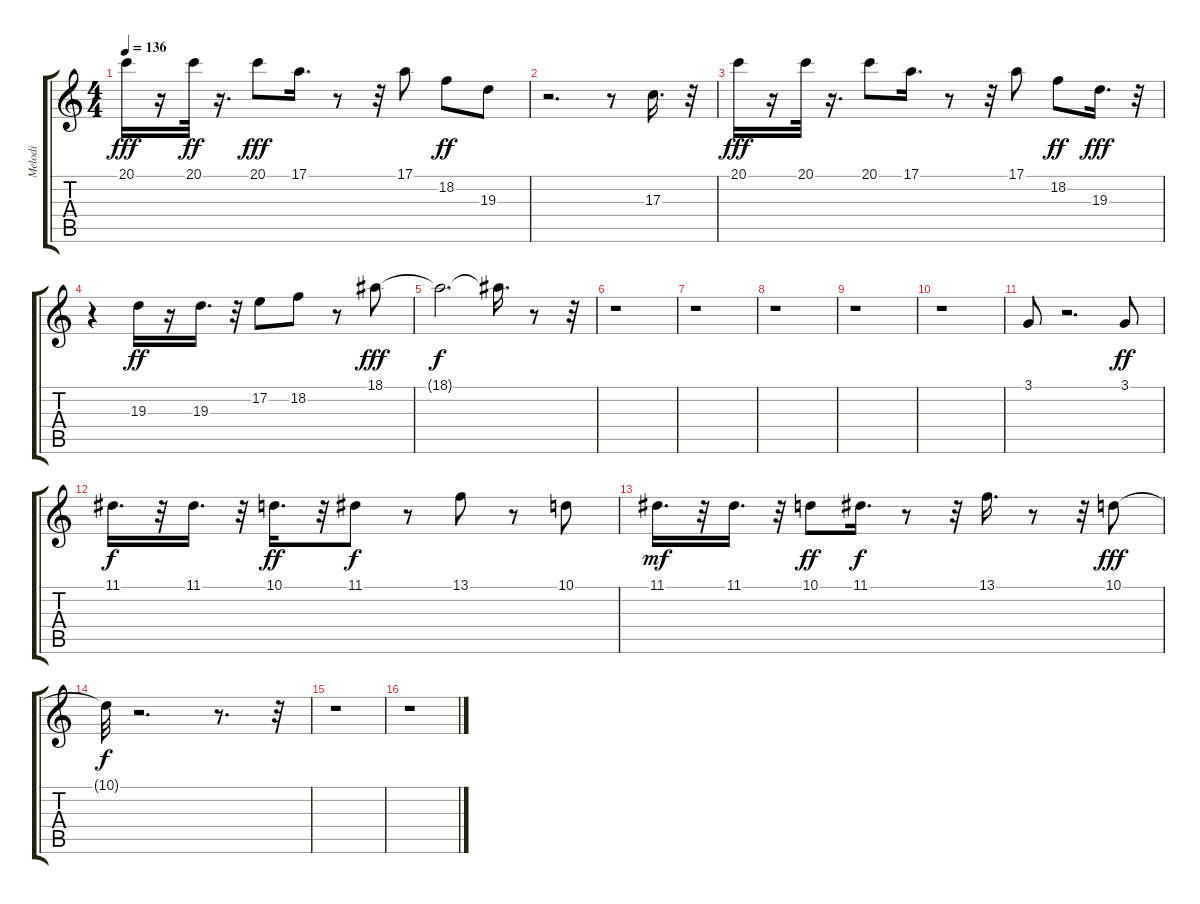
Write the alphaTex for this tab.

\track ("Melodi" "Melodi") {instrument oboe}
\staff {score tabs}
\tuning (E4 B3 G3 D3 A2 E2) {hide}
\ts (4 4)
\tempo 136
\clef g2
\ks c
20.1.16{dy fff} r.16 20.1.32{dy ff} r.16{d} 20.1.8{dy fff} 17.1.16{d} r.8 r.32 17.1.8 18.2.8{dy ff} 19.3.8 |
r.2{d} r.8 17.3.16{d} r.32 |
20.1.16{dy fff} r.16 20.1.32 r.16{d} 20.1.8 17.1.16{d} r.8 r.32 17.1.8 18.2.8{dy ff} 19.3.16{d dy fff} r.32 |
r.4 19.3.16{dy ff} r.16 19.3.16{d} r.32 17.2.8 18.2.8 r.8 18.1.8{dy fff} |
18.1{t}.2{d dy f} 18.1{t}.16{d} r.8 r.32 |
r.1 |
r.1 |
r.1 |
r.1 |
r.1 |
3.1.8 r.2{d} 3.1.8{dy ff} |
11.1.16{d dy f} r.32 11.1.16{d} r.32 10.1.16{d dy ff} r.32 11.1.8{dy f} r.8 13.1.8 r.8 10.1.8 |
11.1.16{d dy mf} r.32 11.1.16{d} r.32 10.1.8{dy ff} 11.1.16{d dy f} r.8 r.32 13.1.16{d} r.8 r.32 10.1.8{dy fff} |
10.1{t}.32{dy f} r.2{d} r.8{d} r.32 |
r.1 |
r.1
